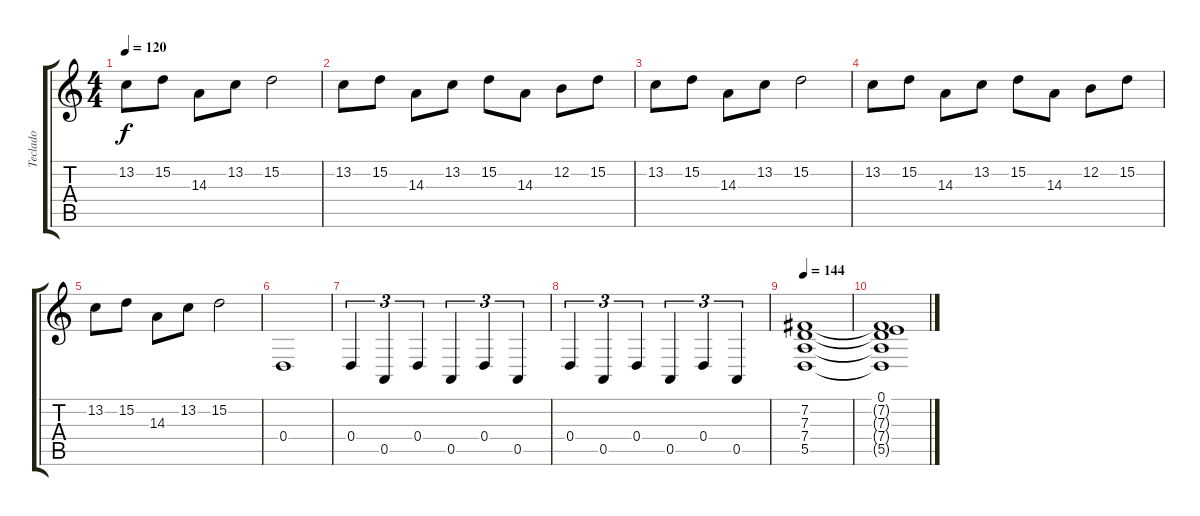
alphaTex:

\track ("Teclado" "Teclado") {instrument electricpiano2}
\staff {score tabs}
\tuning (E4 B3 G3 D3 A2 E2) {hide}
\ts (4 4)
\tempo 120
\clef g2
\ks c
13.2.8{dy f} 15.2.8 14.3.8 13.2.8 15.2.2 |
13.2.8 15.2.8 14.3.8 13.2.8 15.2.8 14.3.8 12.2.8 15.2.8 |
13.2.8 15.2.8 14.3.8 13.2.8 15.2.2 |
13.2.8 15.2.8 14.3.8 13.2.8 15.2.8 14.3.8 12.2.8 15.2.8 |
13.2.8 15.2.8 14.3.8 13.2.8 15.2.2 |
0.4.1 |
0.4.4{tu (3 2)} 0.5.4{tu (3 2)} 0.4.4{tu (3 2)} 0.5.4{tu (3 2)} 0.4.4{tu (3 2)} 0.5.4{tu (3 2)} |
0.4.4{tu (3 2)} 0.5.4{tu (3 2)} 0.4.4{tu (3 2)} 0.5.4{tu (3 2)} 0.4.4{tu (3 2)} 0.5.4{tu (3 2)} |
\tempo 144
(7.2 7.3 7.4 5.5).1 |
(0.1 7.2{t} 7.3{t} 7.4{t} 5.5{t}).1
